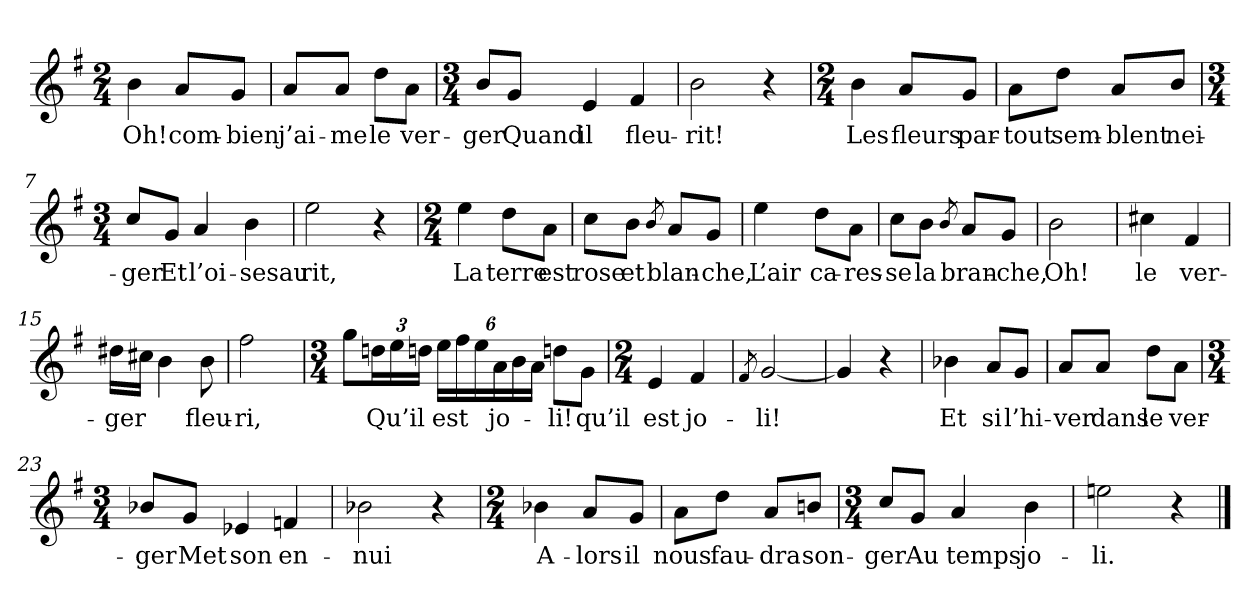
**kern	**text
*part1	*part1
*staff1	*staff1
*clefG2	*
*k[f#]	*
*M2/4	*
=1	=1
!	!LO:LY:b
4b\	Oh!
!	!LO:LY:b
8a/L	com-
!	!LO:LY:b
8g/J	-bien
=2	=2
!	!LO:LY:b
8a/L	j’ai-
!	!LO:LY:b
8a/J	-me
!	!LO:LY:b
8dd\L	le
!	!LO:LY:b
8a\J	ver-
=3	=3
*M3/4	*
!	!LO:LY:b
8b/L	-ger
!	!LO:LY:b
8g/J	Quand
!	!LO:LY:b
4e/	il
!	!LO:LY:b
4f#/	fleu-
=4	=4
!	!LO:LY:b
2b\	-rit!
4r	.
=5	=5
*M2/4	*
!	!LO:LY:b
4b\	Les
!	!LO:LY:b
8a/L	fleurs
!	!LO:LY:b
8g/J	par-
=6	=6
!	!LO:LY:b
8a\L	-tout
!	!LO:LY:b
8dd\J	sem-
!	!LO:LY:b
8a/L	-blent
!	!LO:LY:b
8b/J	nei-
=7	=7
*M3/4	*
!	!LO:LY:b
8cc/L	-ger
!	!LO:LY:b
8g/J	Et
!	!LO:LY:b
4a/	l’oi-
!	!LO:LY:b
4b\	-sesau
!!LO:LB:g=z
=8	=8
!	!LO:LY:b
2ee\	rit,
4r	.
=9	=9
*M2/4	*
!	!LO:LY:b
4ee\	La
!	!LO:LY:b
8dd\L	terre
!	!LO:LY:b
8a\J	est
=10	=10
!	!LO:LY:b
8cc\L	rose
!	!LO:LY:b
8b\J	et
8qb/	.
!	!LO:LY:b
8a/L	blan-
!	!LO:LY:b
8g/J	-che,
=11	=11
!	!LO:LY:b
4ee\	L’air
!	!LO:LY:b
8dd\L	ca-
!	!LO:LY:b
8a\J	-res-
=12	=12
!	!LO:LY:b
8cc\L	-se
!	!LO:LY:b
8b\J	la
8qb/	.
!	!LO:LY:b
8a/L	bran-
!	!LO:LY:b
8g/J	-che,
=13	=13
!	!LO:LY:b
2b\	Oh!
=14	=14
!	!LO:LY:b
4cc#X\	le
!	!LO:LY:b
4f#/	ver-
=15	=15
!	!LO:LY:b
16dd#X\LL	-ger
16cc#X\JJ	.
4b\	.
!	!LO:LY:b
8b\	fleu-
=16	=16
!	!LO:LY:b
2ff#\	-ri,
!!LO:LB:g=z
=17	=17
*M3/4	*
8gg\L	.
!	!LO:LY:b
24ddn\L	Qu’il
24ee\	.
24ddn\JJ	.
!	!LO:LY:b
24ee\LL	est
24ff#\	.
24ee\	.
!	!LO:LY:b
24a\	jo-
24b\	.
24a\JJ	.
!	!LO:LY:b
8ddn\L	-li!
!	!LO:LY:b
8g\J	qu’il
=18	=18
*M2/4	*
!	!LO:LY:b
4e/	est
!	!LO:LY:b
4f#/	jo-
=19	=19
8qf#/	.
!	!LO:LY:b
[2g/	-li!
=20	=20
4g/]	.
4r	.
=21	=21
!	!LO:LY:b
4b-X\	Et
!	!LO:LY:b
8a/L	si
!	!LO:LY:b
8g/J	l’hi-
=22	=22
!	!LO:LY:b
8a/L	-ver
!	!LO:LY:b
8a/J	dans
!	!LO:LY:b
8dd\L	le
!	!LO:LY:b
8a\J	ver-
=23	=23
*M3/4	*
!	!LO:LY:b
8b-X/L	-ger
!	!LO:LY:b
8g/J	Met
!	!LO:LY:b
4e-X/	son
!	!LO:LY:b
4fn/	en-
=24	=24
!	!LO:LY:b
2b-X\	-nui
4r	.
!!LO:LB:g=z
=25	=25
*M2/4	*
!	!LO:LY:b
4b-X\	A-
!	!LO:LY:b
8a/L	-lors
!	!LO:LY:b
8g/J	il
=26	=26
!	!LO:LY:b
8a\L	nous
!	!LO:LY:b
8dd\J	fau-
!	!LO:LY:b
8a/L	-dra
!	!LO:LY:b
8bn/J	son-
=27	=27
*M3/4	*
!	!LO:LY:b
8cc/L	-ger
!	!LO:LY:b
8g/J	Au
!	!LO:LY:b
4a/	temps
!	!LO:LY:b
4b\	jo-
=28	=28
!	!LO:LY:b
2een\	-li.
4r	.
==	==
*-	*-
